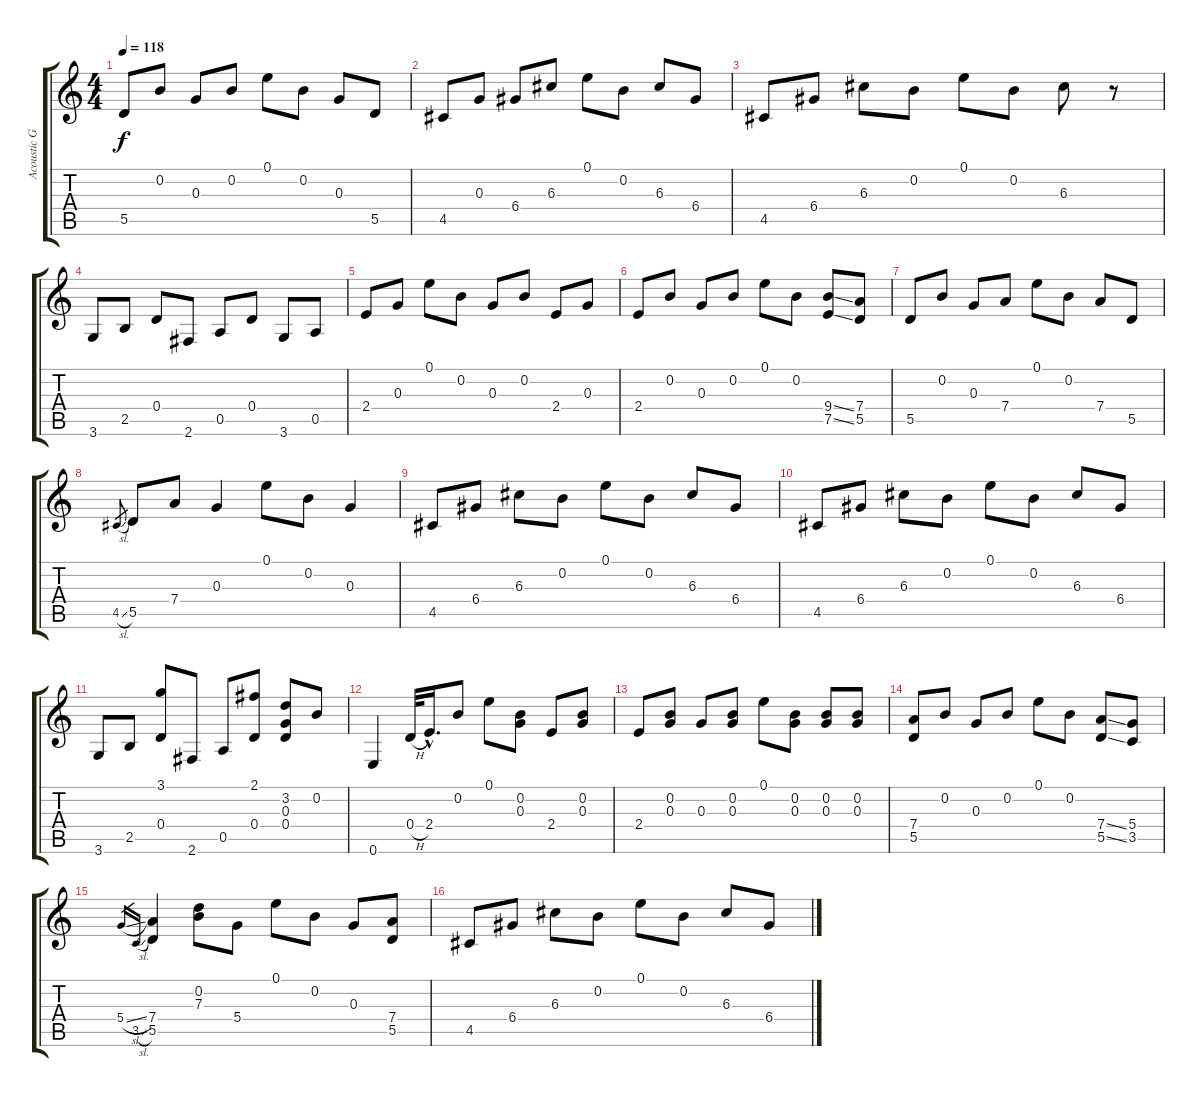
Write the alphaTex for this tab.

\track ("Acoustic Guitar" "Acoustic G") {instrument acousticguitarsteel}
\staff {score tabs}
\tuning (E4 B3 G3 D3 A2 E2) {hide}
\ts (4 4)
\tempo 118
\clef g2
\ks c
5.5.8{dy f} 0.2.8 0.3.8 0.2.8 0.1.8 0.2.8 0.3.8 5.5.8 |
4.5.8 0.3.8 6.4.8 6.3.8 0.1.8 0.2.8 6.3.8 6.4.8 |
4.5.8 6.4.8 6.3.8 0.2.8 0.1.8 0.2.8 6.3.8 r.8 |
3.6.8 2.5.8 0.4.8 2.6.8 0.5.8 0.4.8 3.6.8 0.5.8 |
2.4.8 0.3.8 0.1.8 0.2.8 0.3.8 0.2.8 2.4.8 0.3.8 |
2.4.8 0.2.8 0.3.8 0.2.8 0.1.8 0.2.8 (9.4{ss} 7.5{ss}).8 (7.4 5.5).8 |
5.5.8 0.2.8 0.3.8 7.4.8 0.1.8 0.2.8 7.4.8 5.5.8 |
4.5{sl}.8{gr} 5.5.8 7.4.8 0.3.4 0.1.8 0.2.8 0.3.4 |
4.5.8 6.4.8 6.3.8 0.2.8 0.1.8 0.2.8 6.3.8 6.4.8 |
4.5.8 6.4.8 6.3.8 0.2.8 0.1.8 0.2.8 6.3.8 6.4.8 |
3.6.8 2.5.8 (3.1 0.4).8 2.6.8 0.5.8 (2.1 0.4).8 (3.2 0.3 0.4).8 0.2.8 |
0.6.4 0.4{h}.32 2.4{hac}.16{d} 0.2.8 0.1.8 (0.2 0.3).8 2.4.8 (0.2 0.3).8 |
2.4.8 (0.2 0.3).8 0.3.8 (0.2 0.3).8 0.1.8 (0.2 0.3).8 (0.2 0.3).8 (0.2 0.3).8 |
(7.4 5.5).8 0.2.8 0.3.8 0.2.8 0.1.8 0.2.8 (7.4{ss} 5.5{ss}).8 (5.4 3.5).8 |
5.4{sl}.16{gr} 3.5{sl}.16{gr} (7.4 5.5).4 (0.2 7.3).8 5.4.8 0.1.8 0.2.8 0.3.8 (7.4 5.5).8 |
4.5.8 6.4.8 6.3.8 0.2.8 0.1.8 0.2.8 6.3.8 6.4.8
